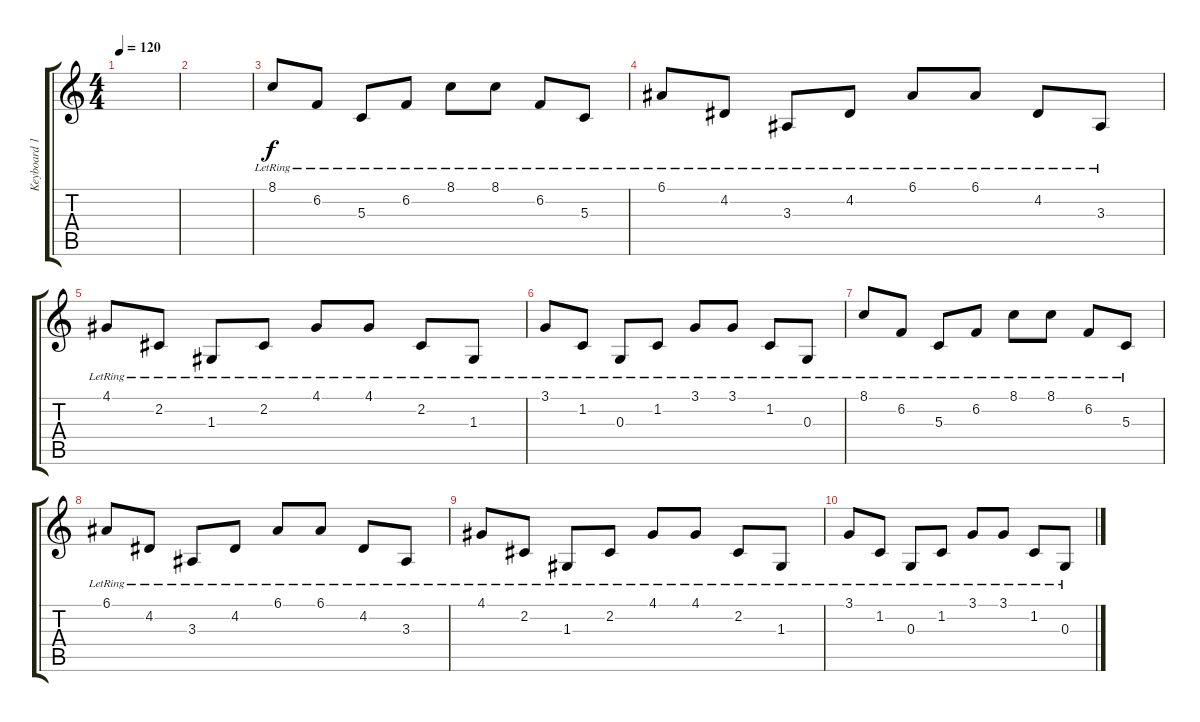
\track ("Keyboard 1" "Keyboard 1") {instrument lead1square}
\staff {score tabs}
\tuning (E4 B3 G3 D3 A2 E2) {hide}
\ts (4 4)
\tempo 120
\clef g2
\ks c
|
|
8.1{lr}.8{volume 16 balance 8 instrument orchestralharp} 6.2{lr}.8 5.3{lr}.8 6.2{lr}.8 8.1{lr}.8 8.1{lr}.8 6.2{lr}.8 5.3{lr}.8 |
6.1{lr}.8 4.2{lr}.8 3.3{lr}.8 4.2{lr}.8 6.1{lr}.8 6.1{lr}.8 4.2{lr}.8 3.3{lr}.8 |
4.1{lr}.8 2.2{lr}.8 1.3{lr}.8 2.2{lr}.8 4.1{lr}.8 4.1{lr}.8 2.2{lr}.8 1.3{lr}.8 |
3.1{lr}.8 1.2{lr}.8 0.3{lr}.8 1.2{lr}.8 3.1{lr}.8 3.1{lr}.8 1.2{lr}.8 0.3{lr}.8 |
8.1{lr}.8{volume 16 instrument orchestralharp} 6.2{lr}.8 5.3{lr}.8 6.2{lr}.8 8.1{lr}.8 8.1{lr}.8 6.2{lr}.8 5.3{lr}.8 |
6.1{lr}.8 4.2{lr}.8 3.3{lr}.8 4.2{lr}.8 6.1{lr}.8 6.1{lr}.8 4.2{lr}.8 3.3{lr}.8 |
4.1{lr}.8 2.2{lr}.8 1.3{lr}.8 2.2{lr}.8 4.1{lr}.8 4.1{lr}.8 2.2{lr}.8 1.3{lr}.8 |
3.1{lr}.8 1.2{lr}.8 0.3{lr}.8 1.2{lr}.8 3.1{lr}.8 3.1{lr}.8 1.2{lr}.8 0.3{lr}.8
